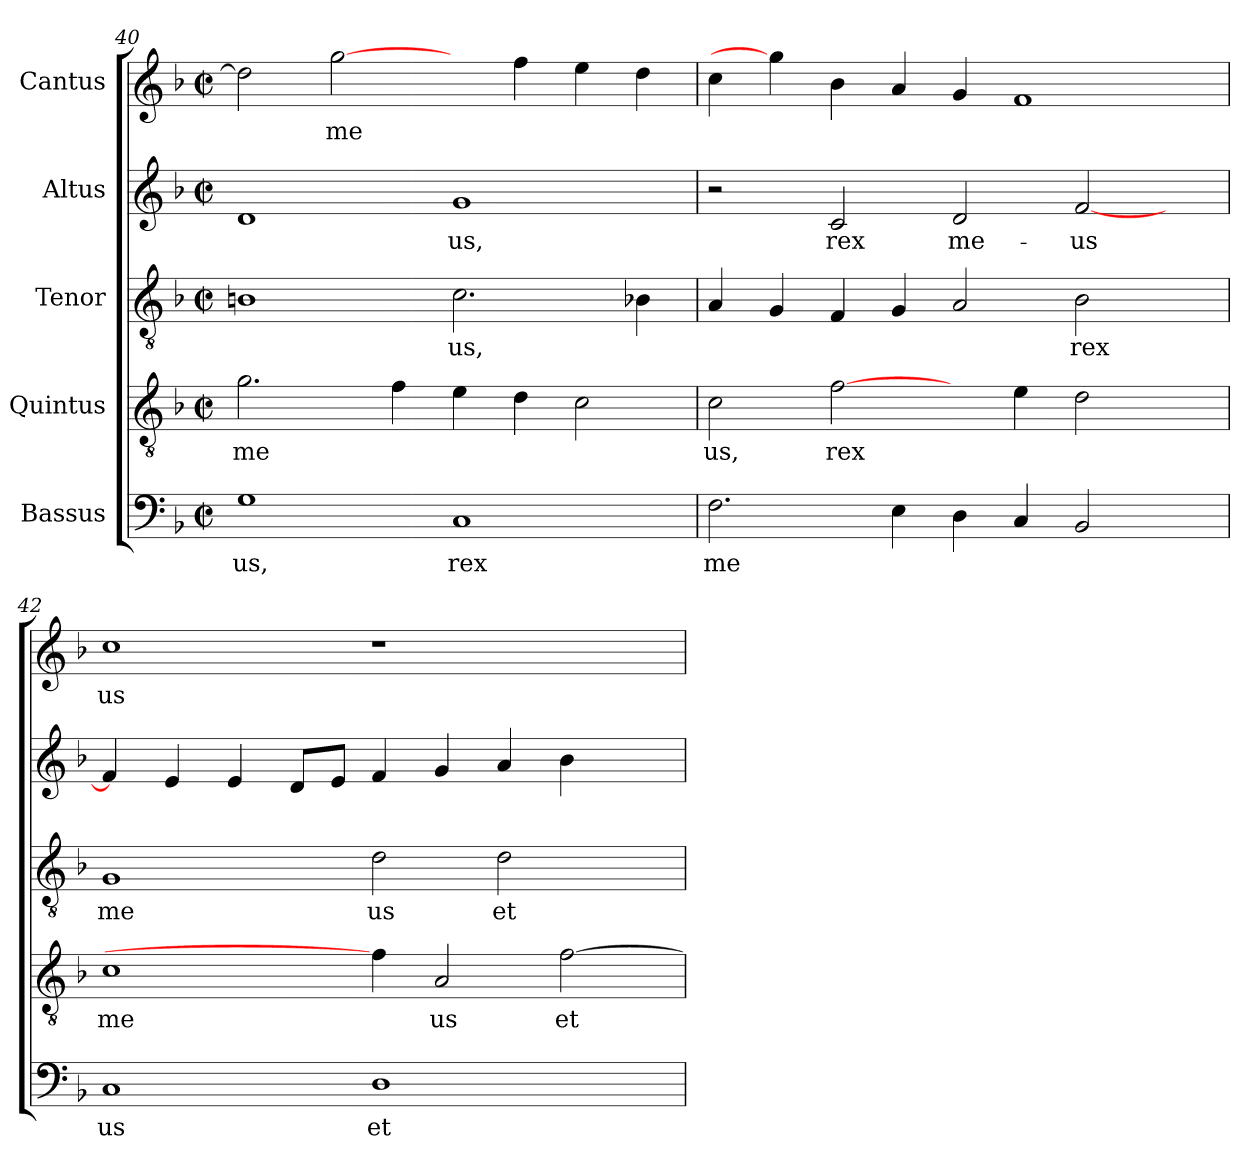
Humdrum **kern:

**kern	**text	**kern	**text	**kern	**text	**kern	**text	**kern	**text
*part5	*part5	*part4	*part4	*part3	*part3	*part2	*part2	*part1	*part1
*staff5	*staff5	*staff4	*staff4	*staff3	*staff3	*staff2	*staff2	*staff1	*staff1
*I"Bassus	*	*I"Quintus	*	*I"Tenor	*	*I"Altus	*	*I"Cantus	*
!!LO:LB:g=z
*clefF4	*	*clefGv2	*	*clefGv2	*	*clefG2	*	*clefG2	*
*k[b-]	*	*k[b-]	*	*k[b-]	*	*k[b-]	*	*k[b-]	*
*F:	*	*F:	*	*F:	*	*F:	*	*F:	*
*M2/2	*	*M2/2	*	*M2/2	*	*M2/2	*	*M2/2	*
*met(c|)	*	*met(c|)	*	*met(c|)	*	*met(c|)	*	*met(c|)	*
=40	=40	=40	=40	=40	=40	=40	=40	=40	=40
!	!LO:LY:b:cj	!	!LO:LY:b	!	!LO:LY:b	!	!LO:LY:b	!	!LO:LY:b:cj
1G	-us,	2.g\	me	1Bn	.	1d	.	2dd\]	.
!	!	!	!	!	!	!	!	!	!LO:LY:b:cj
.	.	.	.	.	.	.	.	[2gg\	me
!	!	!	!LO:LY:b	!	!	!	!	!	!
.	.	4f\	.	.	.	.	.	.	.
!	!LO:LY:b:cj	!	!LO:LY:b	!	!LO:LY:b	!	!LO:LY:b	!	!
1C	rex	4e\	.	2.c\	us,	1g	us,	4ryy	.
!	!	!	!LO:LY:b	!	!	!	!	!	!LO:LY:b:cj
.	.	4d\	.	.	.	.	.	4ff\	.
!	!	!	!LO:LY:b	!	!	!	!	!	!LO:LY:b:cj
.	.	2c\	.	.	.	.	.	4ee\	.
!	!	!	!	!	!LO:LY:b	!	!	!	!LO:LY:b:cj
.	.	.	.	4B-X\	.	.	.	4dd\	.
=41	=41	=41	=41	=41	=41	=41	=41	=41	=41
!	!LO:LY:b:cj	!	!LO:LY:b	!	!LO:LY:b	!	!	!	!LO:LY:b:cj
2.F\	me	2c\	us,	4A/	.	2r	.	4cc\	.
!	!	!	!	!	!LO:LY:b	!	!	!	!
.	.	.	.	4G/	.	.	.	4gg\]	.
!	!	!	!LO:LY:b	!	!LO:LY:b	!	!LO:LY:b	!	!LO:LY:b:cj
.	.	[2f\	rex	4F/	.	2c/	rex	4b-\	.
!	!LO:LY:b:cj	!	!	!	!LO:LY:b	!	!	!	!LO:LY:b:cj
4E\	.	.	.	4G/	.	.	.	4a/	.
!	!LO:LY:b:cj	!	!	!	!LO:LY:b	!	!LO:LY:b	!	!LO:LY:b:cj
4D\	.	4ryy	.	2A/	.	2d/	me-	4g/	.
!	!LO:LY:b:cj	!	!LO:LY:b	!	!	!	!	!	!LO:LY:b:cj
4C/	.	4e\	.	.	.	.	.	1f	.
!	!LO:LY:b:cj	!	!LO:LY:b	!	!LO:LY:b	!	!LO:LY:b	!	!
2BB-/	.	2d\	.	2B-\	rex	[<2f/	-us	.	.
4ryy	.	4ryy	.	4ryy	.	4ryy	.	.	.
=42	=42	=42	=42	=42	=42	=42	=42	=42	=42
!	!LO:LY:b:cj	!	!LO:LY:b	!	!LO:LY:b	!	!LO:LY:b	!	!LO:LY:b:cj
1C	us	1c	me	1G	me	4f/]	.	1cc	us
!	!	!	!	!	!	!	!LO:LY:b	!	!
.	.	.	.	.	.	4e/	.	.	.
!	!	!	!	!	!	!	!LO:LY:b	!	!
.	.	.	.	.	.	4e/	.	.	.
!	!	!	!	!	!	!	!LO:LY:b	!	!
.	.	.	.	.	.	8d/L	.	.	.
!	!	!	!	!	!	!	!LO:LY:b	!	!
.	.	.	.	.	.	8e/J	.	.	.
!	!LO:LY:b:cj	!	!	!	!LO:LY:b	!	!LO:LY:b	!	!
1D	et	4f\]	.	2d\	us	4f/	.	1r	.
!	!	!	!LO:LY:b	!	!	!	!LO:LY:b	!	!
.	.	2A/	us	.	.	4g/	.	.	.
!	!	!	!	!	!LO:LY:b	!	!LO:LY:b	!	!
.	.	.	.	2d\	et	4a/	.	.	.
!	!	!	!LO:LY:b	!	!	!	!LO:LY:b	!	!
.	.	[>2f\	et	.	.	4b-\	.	.	.
4ryy	.	.	.	4ryy	.	4ryy	.	4ryy	.
=	=	=	=	=	=	=	=	=	=
*-	*-	*-	*-	*-	*-	*-	*-	*-	*-
